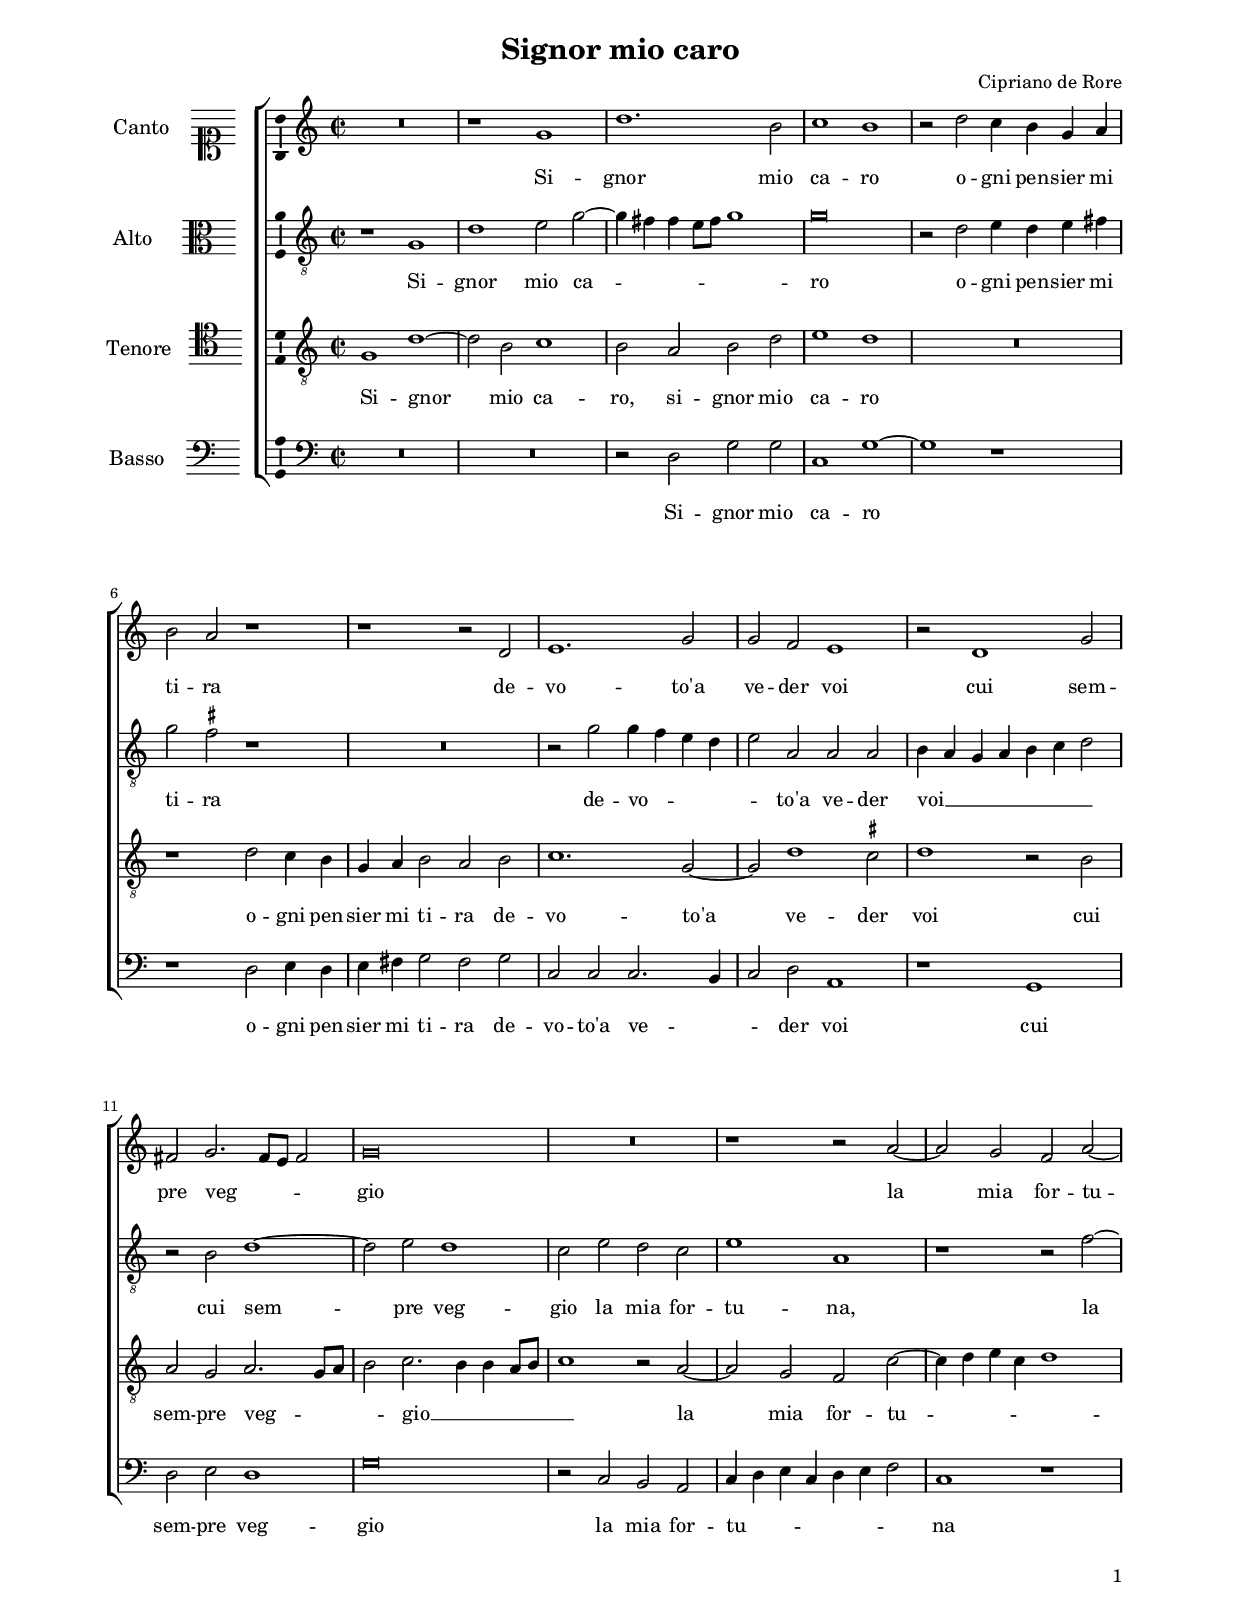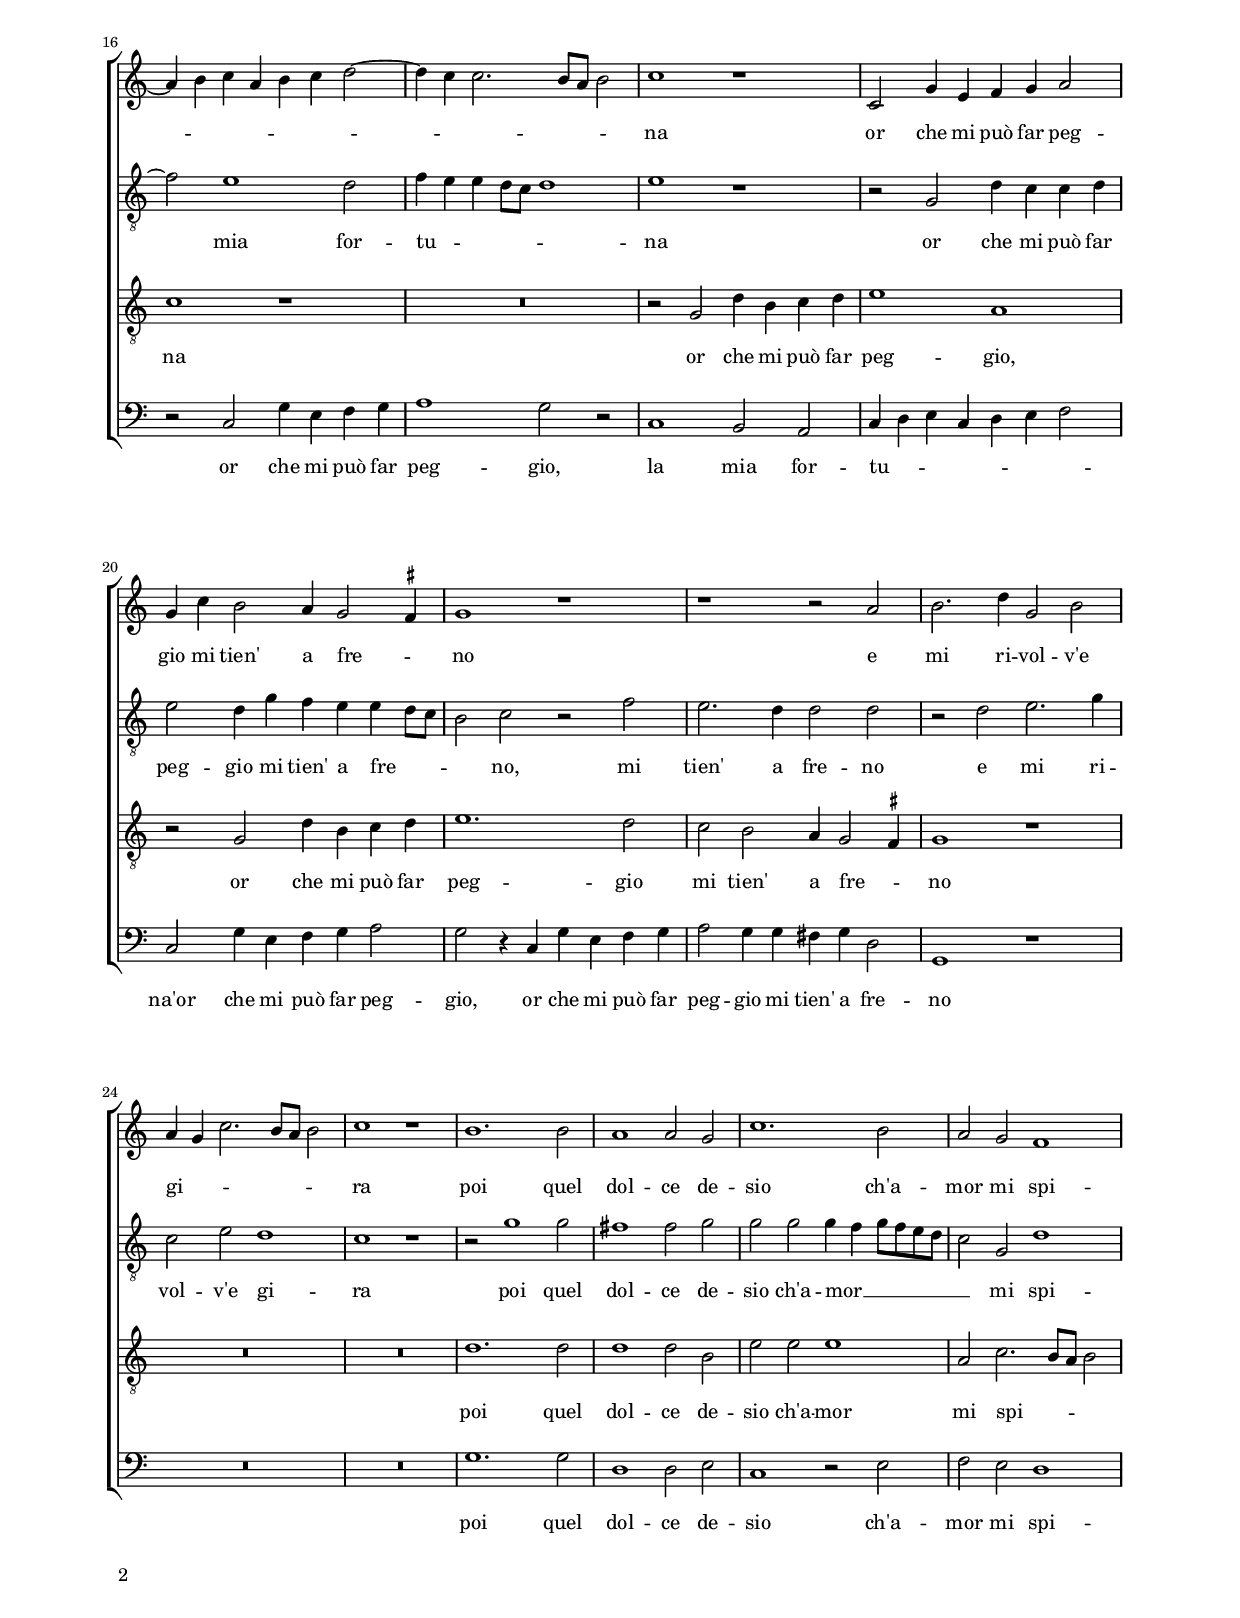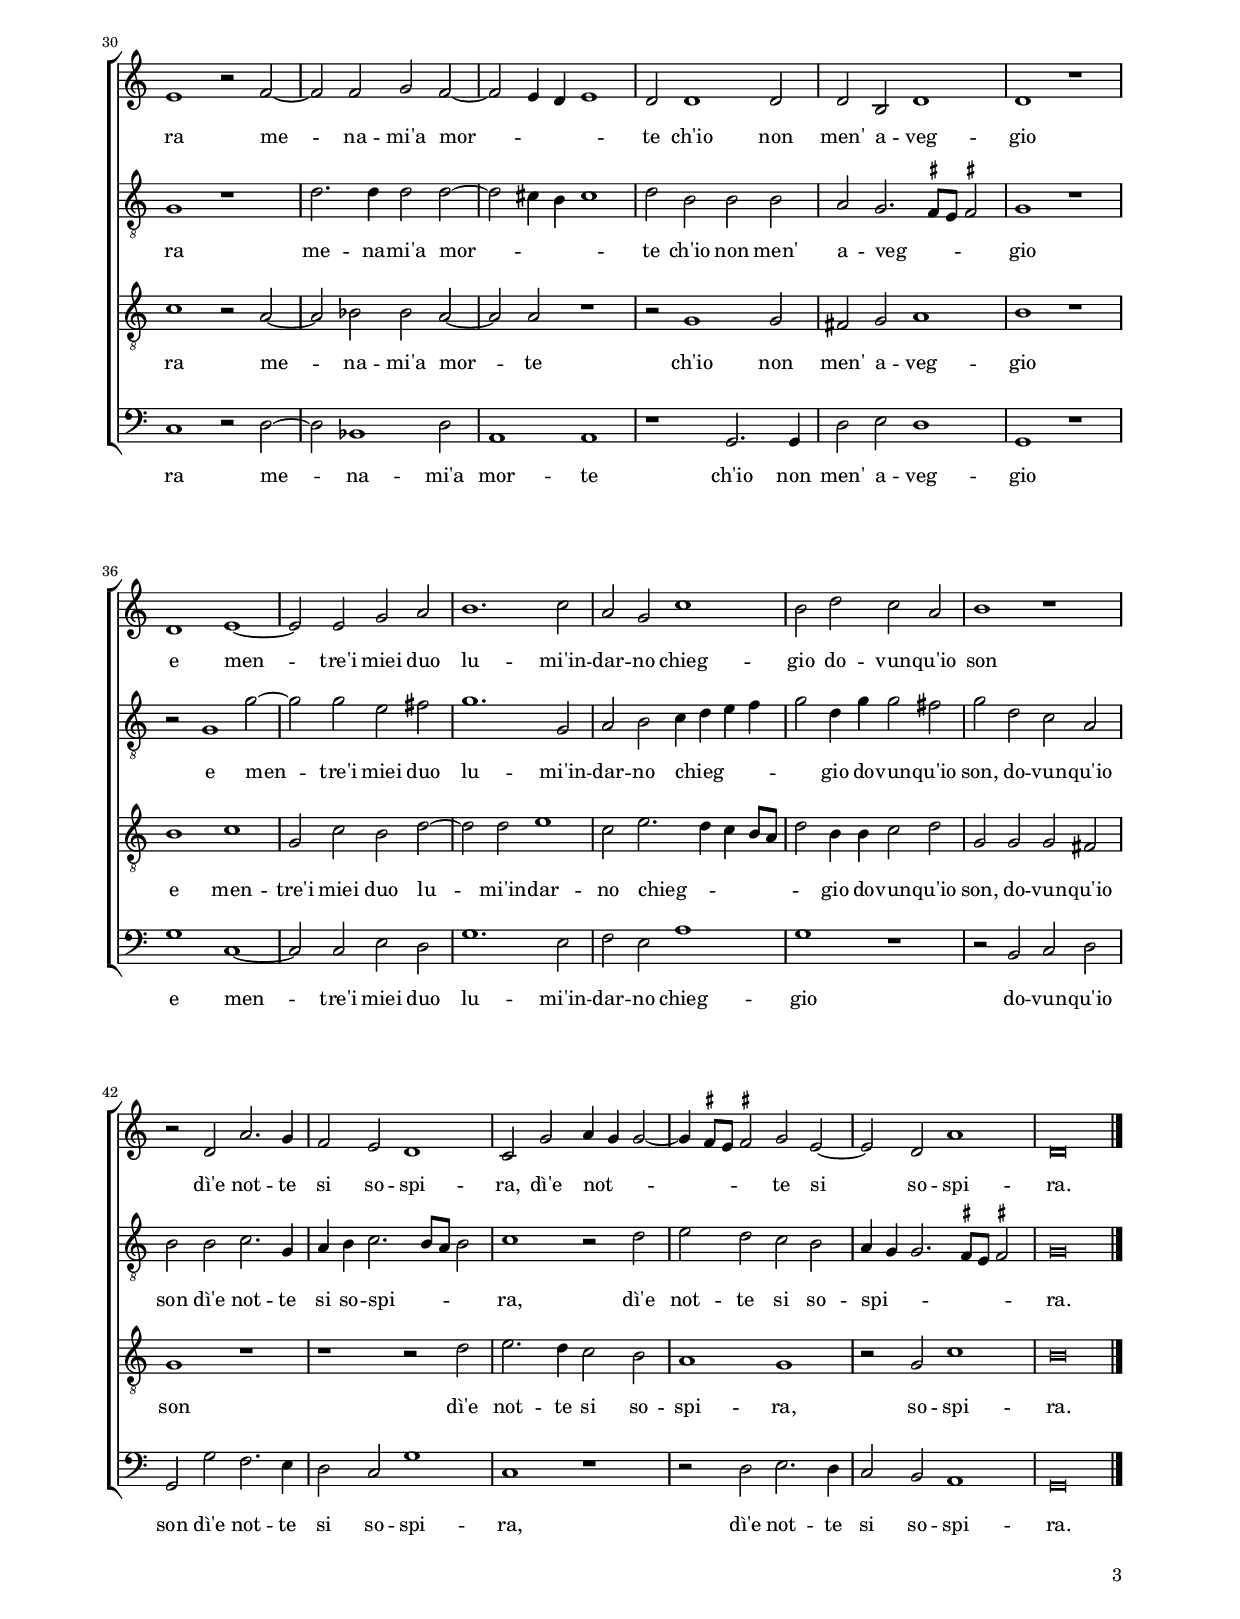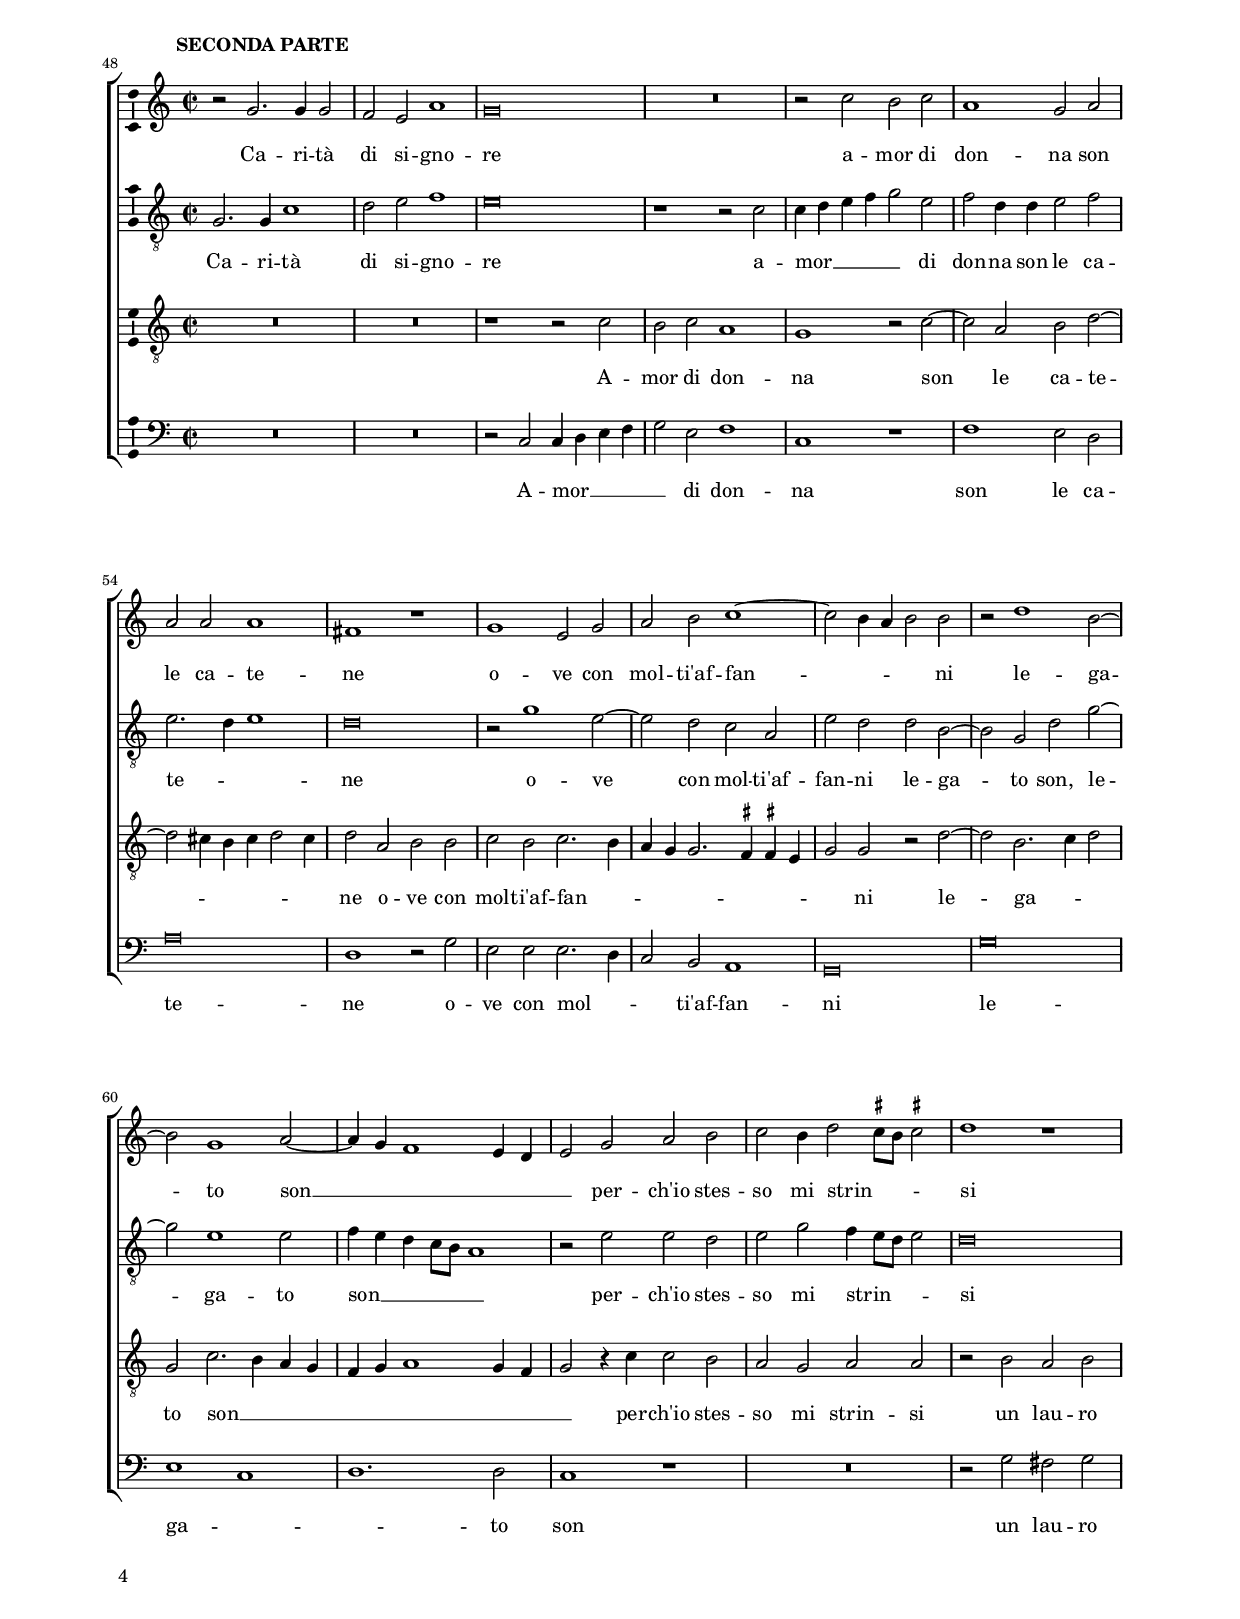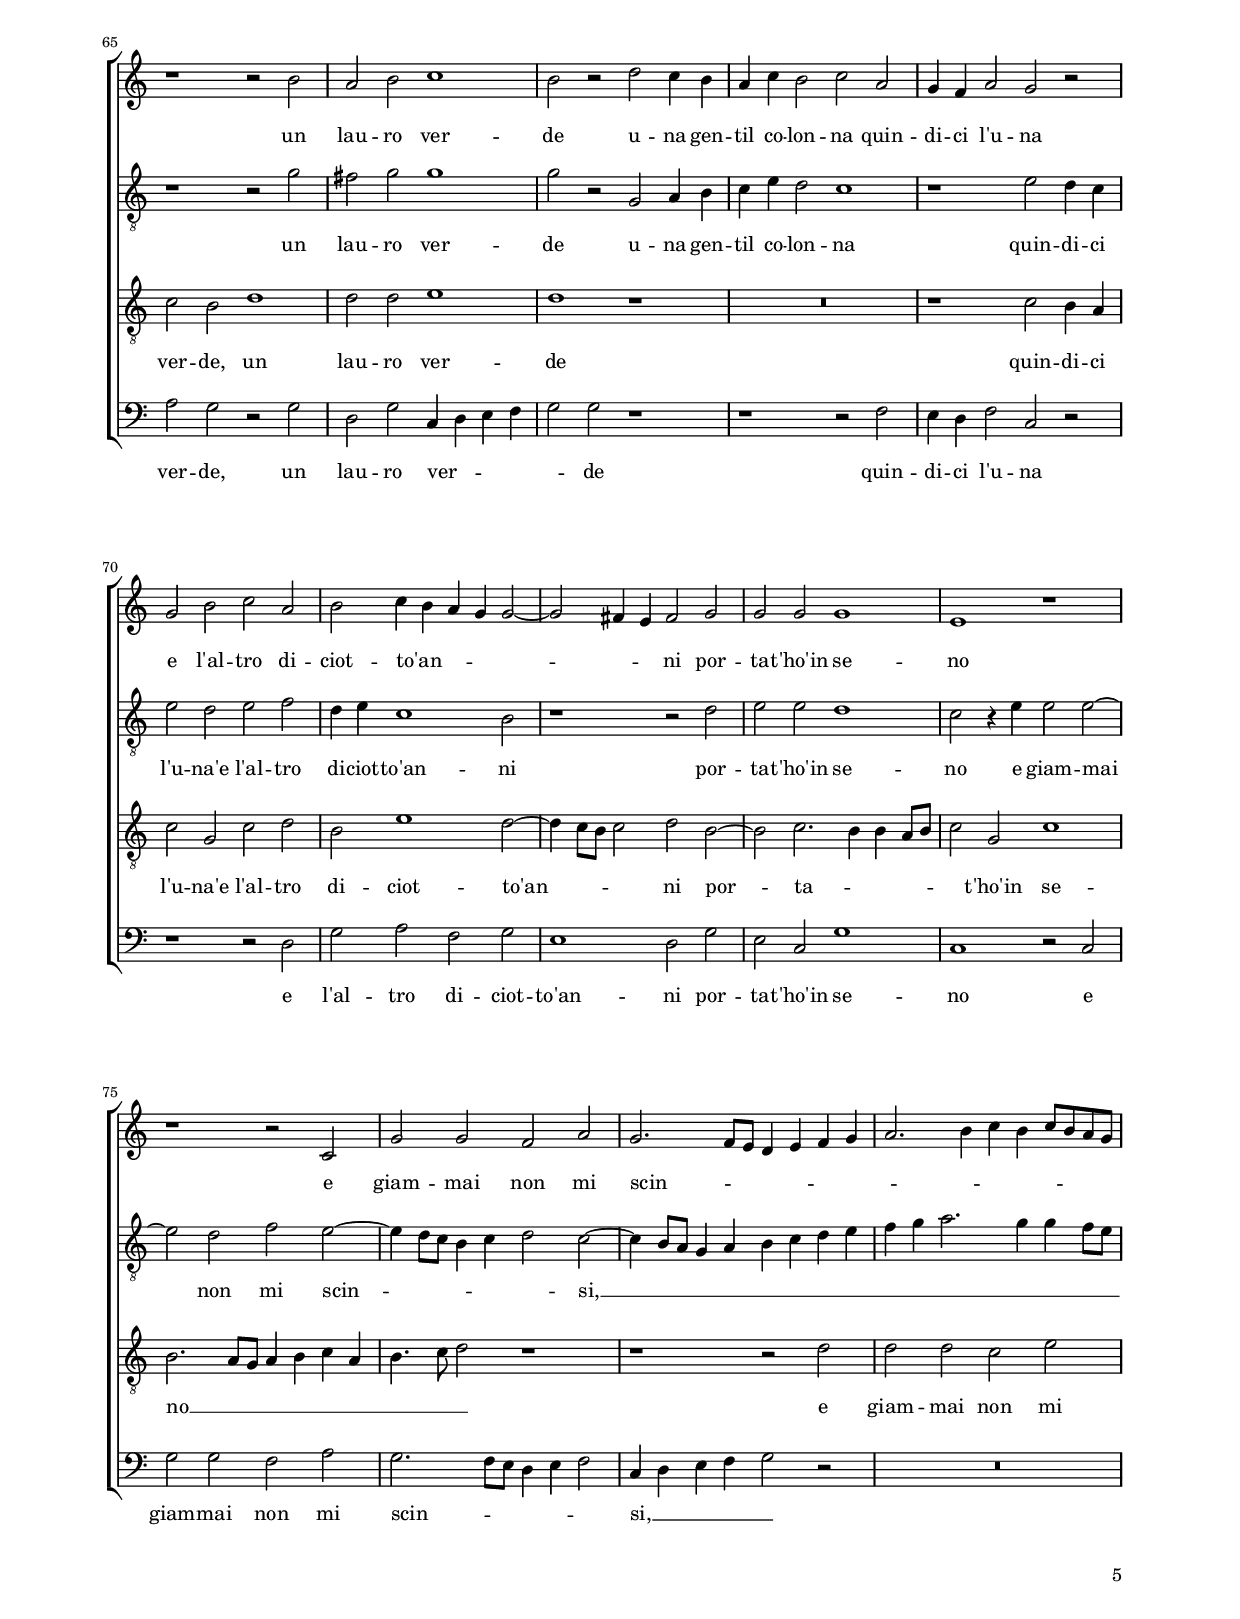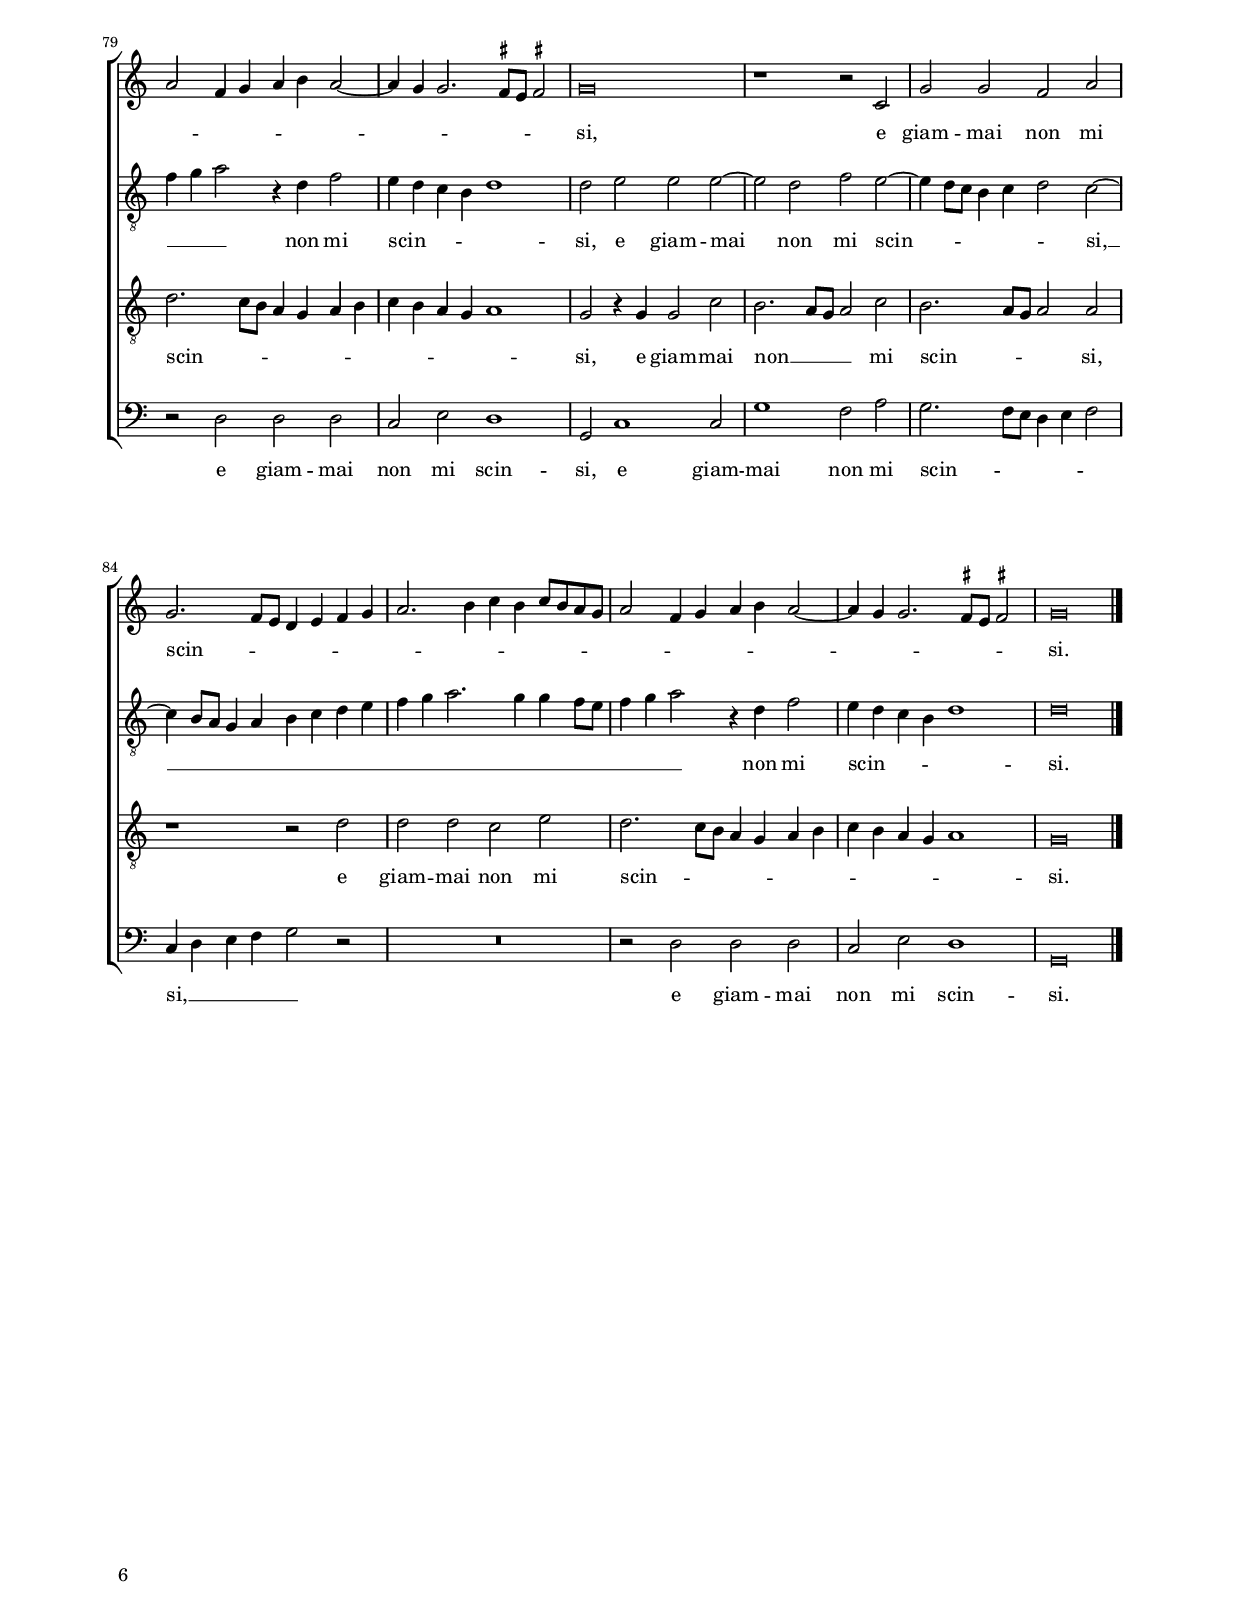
\header
{
  title="Signor mio caro"
  composer="Cipriano de Rore"
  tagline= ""
}

\version "2.24.2"
\include "deutsch.ly"
#(set-global-staff-size 16)
% #(set-default-paper-size "letter")
#(ly:set-option 'point-and-click #f)

	
	ficta = { \once \set suggestAccidentals = ##t }
	
	forget = #(define-music-function (music) (ly:music?) #{
		\accidentalStyle forget
		$music
		\accidentalStyle default
		#})

	m = \melisma
	me = \melismaEnd
	

\paper
	{
	top-margin = 2 \cm
	bottom-margin = 1.4 \cm
	left-margin = 2 \cm
	right-margin = 2 \cm
	ragged-bottom = ##f
	ragged-last-bottom = ##t
	print-page-number = ##f
	score-system-spacing = #'((basic-distance . 20) (minimum-distance . 14) (padding . 5) (strechability . 150))
	system-system-spacing = #'((basic-distance . 20) (minimum-distance . 14) (padding . 5) (strechability . 150))
	oddFooterMarkup=\markup   \fill-line { "" \fromproperty #'page:page-number-string }
	evenFooterMarkup=\markup  \fill-line { \fromproperty #'page:page-number-string "" }
	last-bottom-spacing = #'((basic-distance . 12) (minimum-distance . 7) (padding . 4))
%	page-count = 4
%	systems-per-page = 3
%	min-systems-per-page = 3
	}

global = {
	\key c \major
	\time 2/2 \set Score.measureLength = #(ly:make-moment 2/1)
	\skip 1*2*47 \bar "|." \pageBreak
	}
	

incipitcantus = \markup { \score {
	{
	\set Staff.instrumentName = \markup { \fontsize #1 "Canto" }
	\key c \major
	\clef soprano
	s4 \bar ""
	}
	\layout  {
	raggedright = ##t
	indent = 1.6 \cm
	line-width = 2.5\cm
	\context { \Staff \remove Time_signature_engraver }
	\override Staff.Clef.Y-extent = #'(0 . 0)
	}} \hspace #1 }
	  
	  
incipitaltus = \markup { \score {
	{
	\set Staff.instrumentName = \markup { \fontsize #1 "Alto" }
	\key c \major
	\clef alto
	s4 \bar ""
	}
	\layout  {
	raggedright = ##t
	indent = 1.6 \cm
	line-width = 2.5\cm
	\context { \Staff \remove Time_signature_engraver }
	\override Staff.Clef.Y-extent = #'(0 . 0)
	}} \hspace #1 }


incipittenor = \markup { \score {
	{
	\set Staff.instrumentName = \markup { \fontsize #1 "Tenore" }
	\key c \major
	\clef tenor
	s4 \bar ""
	}
	\layout  {
	raggedright = ##t
	indent = 1.6 \cm
	line-width = 2.5\cm
	\context { \Staff \remove Time_signature_engraver }
	\override Staff.Clef.Y-extent = #'(0 . 0)
	}} \hspace #1 }
	  
	  
incipitbassus = \markup { \score {
	{
	\set Staff.instrumentName = \markup { \fontsize #1 "Basso" }
	\key c \major
	\clef bass
	s4 \bar ""
	}
	\layout  {
	raggedright = ##t
	indent = 1.6 \cm
	line-width = 2.5\cm
	\context { \Staff \remove Time_signature_engraver }
	\override Staff.Clef.Y-extent = #'(0 . 0)
	}} \hspace #1 }


cantus =  \relative c''
	{
	R\breve
	r1 g
	d'1. h2
	c1 h
%5
	r2 d c4 h g a |
	h2 a r1
	r1 r2 d,
	e1. g2
	g2 f e1
%10
	r2 d1 g2 |
	fis2 g2. \m fis8 e fis2 \me
	g\breve
	R\breve
	r1 r2 a~
%15
	a2 g f a~ |
	a4 \m h c a h c d2~
	d4 c c2. h8 a h2 \me
	c1 r
	c,2 g'4 e f g a2
%20
	g4 c h2 a4 g2 \m \ficta fis4 \me |
	g1 r
	r1 r2 a
	h2. d4 g,2 h
	a4 \m g c2. h8 a h2 \me
%25
	c1 r |
	h1. h2
	a1 a2 g
	c1. h2
	a2 g f1
%30
	e1 r2 f~ |
	f2 f g f~
	f2 \m e4 d e1 \me
	d2 d1 d2
	d2 h d1
%35
	d1 r |
	d1 e~
	e2 e g a
	h1. c2
	a2 g c1
%40
	h2 d c a |
	h1 r
	r2 d, a'2. g4
	f2 e d1
	c2 g' a4 \m g g2~
%45
	g4 \ficta fis8 e \ficta fis!2 \me g e~ |
	e2 d a'1
	d,\breve |
	}
	

altus =  \relative c'
	{
	r1 g
	d'1 e2 g~
	g4 \m fis fis e8 fis g1 \me
	g\breve
%5
	r2 d e4 d e fis |
	g2 \ficta fis r1
	R\breve
	r2 g g4 \m f e d
	e2 \me a, a a
%10
	h4 \m a g a h c d2 \me |
	r2 h d1~
	d2 e d1
	c2 e d c
	e1 a,
%15
	r1 r2 f'~ |
	f2 e1 d2
	f4 \m e e d8 c d1 \me
	e1 r
	r2 g, d'4 c c d
%20
	e2 d4 g f e e \m d8 c |
	h2 \me c r f
	e2. d4 d2 d
	r2 d e2. g4
	c,2 e d1
%25
	c1 r |
	r2 g'1 g2
	fis1 fis2 g
	g2 g g4 \m f g8 f e d
	c2 \me g d'1
%30
	g,1 r |
	d'2. d4 d2 d~
	d2 \m cis4 h cis1 \me
	d2 h h h
	a2 g2. \m \ficta fis8 e \ficta fis!2 \me
%35
	g1 r |
	r2 g1 g'2~
	g2 g e fis
	g1. g,2
	a2 h c4 \m d e f
%40
	g2 \me d4 g g2 fis |
	g2 d c a
	h2 h c2. g4
	a4 h c2. \m h8 a h2 \me
	c1 r2 d
%45
	e2 d c h |
	a4 \m g g2. \ficta fis8 e \ficta fis!2 \me
	g\breve |
	}


tenor =  \relative c'
	{
	g1 d'~
	d2 h c1
	h2 a h d
	e1 d
%5
	R\breve |
	r1 d2 c4 h
	g4 a h2 a h
	c1. g2~
	g2 d'1 \ficta cis2
%10
	d1 r2 h |
	a2 g a2. \m g8 a
	h2 \me c2. \m h4 h a8 h
	c1 \me r2 a~
	a2 g f c'~
%15
	c4 \m d e c d1 \me |
	c1 r
	R\breve
	r2 g d'4 h c d
	e1 a,
%20
	r2 g d'4 h c d |
	e1. d2
	c2 h a4 g2 \m \ficta fis4 \me
	g1 r
	R\breve
%25
	R\breve |
	d'1. d2
	d1 d2 h
	e2 e e1
	a,2 c2. \m h8 a h2 \me
%30
	c1 r2 a~ |
	a2 b b a~
	a2 a r1
	r2 g1 g2
	fis2 g a1
%35
	h1 r |
	h1 c
	g2 c h d~
	d2 d e1
	c2 e2. \m d4 c h8 a
%40
	d2 \me h4 h c2 d |
	g,2 g g fis
	g1 r
	r1 r2 d'
	e2. d4 c2 h
%45
	a1 g |
	r2 g c1
	h\breve |
	}


bassus  =  \relative c
	{
	R\breve
	R\breve
	r2 d g g
	c,1 g'~
%5
	g1 r |
	r1 d2 e4 d
	e4 fis g2 fis g
	c,2 c c2. \m h4
	c2 \me d a1
%10
	r1 g |
	d'2 e d1
	g\breve
	r2 c, h a
	c4 \m d e c d e f2 \me
%15
	c1 r |
	r2 c g'4 e f g
	a1 g2 r
	c,1 h2 a
	c4 \m d e c d e f2 \me
%20
	c2 g'4 e f g a2 |
	g2 r4 c, g' e f g
	a2 g4 g fis g d2
	g,1 r
	R\breve
%25
	R\breve |
	g'1. g2
	d1 d2 e
	c1 r2 e
	f2 e d1
%30
	c1 r2 d~ |
	d2 b1 d2
	a1 a
	r1 g2. g4
	d'2 e d1
%35
	g,1 r |
	g'1 c,~
	c2 c e d
	g1. e2
	f2 e a1
%40
	g1 r |
	r2 h, c d
	g,2 g' f2. e4
	d2 c g'1
	c,1 r
%45
	r2 d e2. d4 |
	c2 h a1
	g\breve |
	}
	
lyricscantus = \lyricmode {
	Si -- gnor mio ca -- ro o -- gni pen -- sier mi ti -- ra
	de -- vo -- to'a ve -- der voi cui sem -- pre veg -- gio
	la mia for -- tu -- na or che mi può far peg -- gio
	mi tien' a fre -- no e mi ri -- vol -- v'e gi -- ra
	poi quel dol -- ce de -- sio ch'a -- mor mi spi -- ra
	me -- na -- mi'a mor -- te ch'io non men' a -- veg -- gio
	e men -- tre'i miei duo lu -- mi'in -- dar -- no chieg -- gio
	do -- vun -- qu'io son dì'e not -- te si so -- spi -- ra,
	dì'e not -- te si so -- spi -- ra.
	}
	
	
lyricsaltus = \lyricmode {
	Si -- gnor mio ca -- ro o -- gni pen -- sier mi ti -- ra
	de -- vo -- to'a ve -- der voi __ cui sem -- pre veg -- gio
	la mia for -- tu -- na,
	la mia for -- tu -- na or che mi può far peg -- gio
	mi tien' a fre -- no,
	mi tien' a fre -- no e mi ri -- vol -- v'e gi -- ra
	poi quel dol -- ce de -- sio ch'a -- mor __ mi spi -- ra
	me -- na -- mi'a mor -- te ch'io non men' a -- veg -- gio
	e men -- tre'i miei duo lu -- mi'in -- dar -- no chieg -- gio
	do -- vun -- qu'io son,
	do -- vun -- qu'io son dì'e not -- te si so -- spi -- ra,
	dì'e not -- te si so -- spi -- ra.
	}
	

lyricstenor = \lyricmode {
	Si -- gnor mio ca -- ro,
	si -- gnor mio ca -- ro o -- gni pen -- sier mi ti -- ra
	de -- vo -- to'a ve -- der voi cui sem -- pre veg -- gio __
	la mia for -- tu -- na or che mi può far peg -- gio,
	or che mi può far peg -- gio
	mi tien' a fre -- no
	poi quel dol -- ce de -- sio ch'a -- mor mi spi -- ra
	me -- na -- mi'a mor -- te ch'io non men' a -- veg -- gio
	e men -- tre'i miei duo lu -- mi'in -- dar -- no chieg -- gio
	do -- vun -- qu'io son,
	do -- vun -- qu'io son dì'e not -- te si so -- spi -- ra,
	so -- spi -- ra.
	}
	
	
lyricsbassus = \lyricmode {
	Si -- gnor mio ca -- ro o -- gni pen -- sier mi ti -- ra
	de -- vo -- to'a ve -- der voi cui sem -- pre veg -- gio
	la mia for -- tu -- na or che mi può far peg -- gio,
	la mia for -- tu -- na'or che mi può far peg -- gio,
	or che mi può far peg -- gio
	mi tien' a fre -- no
	poi quel dol -- ce de -- sio ch'a -- mor mi spi -- ra
	me -- na -- mi'a mor -- te ch'io non men' a -- veg -- gio
	e men -- tre'i miei duo lu -- mi'in -- dar -- no chieg -- gio
	do -- vun -- qu'io son dì'e not -- te si so -- spi -- ra,
	dì'e not -- te si so -- spi -- ra.
	}
	

\score
{  
	\transpose c c {
	\new ChoirStaff \with { \override StaffGrouper.staff-staff-spacing.basic-distance = #13 }
	<<
	
	\new Staff << \global
	\new Voice="v1" {
		\set Staff.instrumentName=\incipitcantus
		\set Staff.midiInstrument = "reed organ"
		\clef violin
		\cantus }
	\new Lyrics \lyricsto "v1" {\lyricscantus }
	>>

	
	\new Staff << \global
	\new Voice="v2" {
		\set Staff.instrumentName=\incipitaltus
		\set Staff.midiInstrument = "reed organ"
		\clef "G_8" 
		\altus}
	\new Lyrics \lyricsto "v2" {\lyricsaltus }
	>>

	
	\new Staff << \global
	\new Voice="v3" {
		\set Staff.instrumentName=\incipittenor
		\set Staff.midiInstrument = "reed organ"
		\clef "G_8"
		\tenor }
	\new Lyrics \lyricsto "v3" {\lyricstenor }
	>>

	
	\new Staff << \global
	\new Voice="v4" {
		\set Staff.instrumentName=\incipitbassus
		\set Staff.midiInstrument = "reed organ"
		\clef bass 
		\bassus }
	\new Lyrics \lyricsto "v4" {\lyricsbassus}
	>>
	
	>>
	} % transpose
		
	\layout
	{
	indent = 2.5 \cm
	\context { \Lyrics \override VerticalAxisGroup.nonstaff-relatedstaff-spacing.padding = #2.3 }
	\context { \Staff \consists Ambitus_engraver }
	\context { \Score \override BarNumber.padding = #2 }
	\context { \Voice \override NoteHead.style = #'baroque }
	}

\midi
	{
	\tempo 2 = 85
	}
	
}

%%%%%%%%%%%%%%%%%%%%  PARS SECUNDA


global = {
	\key c \major
	\time 2/2 \set Score.measureLength = #(ly:make-moment 2/1)
	\set Score.barNumberVisibility = #all-bar-numbers-visible \bar ""
	\set Score.currentBarNumber = #48
	\skip 1*2*41 \bar "|."
	}

	
cantus =  \relative c''
	{
	r2 g2. g4 g2
	f2 e a1
	g\breve
	R\breve
%5
	r2 c h c |
	a1 g2 a
	a2 a a1
	fis1 r
	g1 e2 g
%10
	a2 h c1~ |
	c2 \m h4 a h2 \me h
	r2 d1 h2~
	h2 g1 a2~
	a4 \m g f1 e4 d
%15
	e2 \me g a h |
	c2 h4 d2 \m \ficta cis8 h \ficta cis!2 \me
	d1 r
	r1 r2 h
	a2 h c1
%20
	h2 r d c4 h |
	a4 c h2 c a
	g4 f a2 g r
	g2 h c a
	h2 c4 \m h a g g2~
%25
	g2 fis4 e \me fis2 g |
	g2 g g1
	e1 r
	r1 r2 c
	g'2 g f a
%30
	g2. \m f8 e d4 e f g |
	a2. h4 c h c8 h a g
	a2 f4 g a h a2~
	a4 g g2. \ficta fis8 e \ficta fis!2 \me
	g\breve
%35
	r1 r2 c, |
	g'2 g f a
	g2. \m f8 e d4 e f g
	a2. h4 c h c8 h a g
	a2 f4 g a h a2~
%40
	a4 g g2. \ficta fis8 e \ficta fis!2 \me |
	g\breve |
	}


altus =  \relative c'
	{
	g2. g4 c1
	d2 e f1
	e\breve
	r1 r2 c
%5
	c4 \m d e f g2 \me e |
	f2 d4 d e2 f
	e2. \m d4 e1 \me
	d\breve
	r2 g1 e2~
%10
	e2 d c a |
	e'2 d d h~
	h2 g d' g~
	g2 e1 e2
	f4 \m e d c8 h a1 \me
%15
	r2 e' e d |
	e2 g f4 \m e8 d e2 \me
	d\breve
	r1 r2 g
	fis2 g g1
%20
	g2 r g, a4 h |
	c4 e d2 c1
	r1 e2 d4 c
	e2 d e f
	d4 e c1 h2
%25
	r1 r2 d |
	e2 e d1
	c2 r4 e e2 e~
	e2 d f e~
	e4 \m d8 c h4 c d2 \me c~
%30
	c4 \m h8 a g4 a h c d e |
	f4 g a2. g4 g f8 e
	f4 g a2 \me r4 d, f2
	e4 \m d c h d1 \me
	d2 e e e~
%35
	e2 d f e~ |
	e4 \m d8 c h4 c d2 \me c~
	c4 \m h8 a g4 a h c d e
	f4 g a2. g4 g f8 e
	f4 g a2 \me r4 d, f2
%40
	e4 \m d c h d1 \me |
	d\breve |
	}


tenor =  \relative c'
	{
	R\breve
	R\breve
	r1 r2 c
	h2 c a1
%5
	g1 r2 c~ |
	c2 a h d~
	d2 \m cis4 h cis d2 cis4 \me
	d2 a h h
	c2 h c2. \m h4
%10
	a4 g g2. \ficta fis4 \ficta fis! e |
	g2 \me g r d'~
	d2 h2. \m c4 d2 \me
	g,2 c2. \m h4 a g
	f4 g a1 g4 f
%15
	g2 \me r4 c c2 h  |
	a2 g a a
	r2 h a h
	c2 h d1
	d2 d e1
%20
	d1 r |
	R\breve
	r1 c2 h4 a
	c2 g c d
	h2 e1 d2~
%25
	d4 \m c8 h c2 \me d h~ |
	h2 c2. \m h4 h a8 h
	c2 \me g c1
	h2. \m a8 g a4 h c a
	h4. c8 d2 \me r1
%30
	r1 r2 d |
	d2 d c e
	d2. \m c8 h a4 g a h
	c4 h a g a1 \me
	g2 r4 g g2 c
%35
	h2. \m a8 g a2 \me c |
	h2. \m a8 g a2 \me a
	r1 r2 d
	d2 d c e
	d2. \m c8 h a4 g a h
%40
	c4 h a g a1 \me |
	g\breve |
	}


bassus  =  \relative c
	{
	R\breve
	R\breve
	r2 c c4 \m d e f
	g2 \me e f1
%5
	c1 r |
	f1 e2 d
	a'\breve
	d,1 r2 g
	e2 e e2. \m d4
%10
	c2 \me h a1 |
	g\breve
	g'\breve
	e1 \m c
	d1. \me d2
%15
	c1 r |
	R\breve
	r2 g' fis g
	a2 g r g
	d2 g c,4 \m d e f
%20
	g2 \me g r1 |
	r1 r2 f
	e4 d f2 c r
	r1 r2 d
	g2 a f g
%25
	e1 d2 g |
	e2 c g'1
	c,1 r2 c
	g'2 g f a
	g2. \m f8 e d4 e f2 \me
%30
	c4 \m d e f g2 \me r |
	R\breve
	r2 d d d
	c2 e d1
	g,2 c1 c2
%35
	g'1 f2 a |
	g2. \m f8 e d4 e f2 \me
	c4 \m d e f g2 \me r
	R\breve
	r2 d d d
%40
	c2 e d1 |
	g,\breve |
	}
	
lyricscantus = \lyricmode {
	Ca -- ri -- tà di si -- gno -- re a -- mor di don -- na
	son le ca -- te -- ne o -- ve con mol -- ti'af -- fan -- ni
	le -- ga -- to son __ per -- ch'io stes -- so mi strin -- si
	un lau -- ro ver -- de u -- na gen -- til co -- lon -- na
	quin -- di -- ci l'u -- na e l'al -- tro di -- ciot -- to'an -- ni
	por -- ta -- t'ho'in se -- no e giam -- mai non mi scin -- si,
	e giam -- mai non mi scin -- si.
	}
	
	
lyricsaltus = \lyricmode {
	Ca -- ri -- tà di si -- gno -- re a -- mor __ di don -- na
	son le ca -- te -- ne o -- ve con mol -- ti'af -- fan -- ni
	le -- ga -- to son,
	le -- ga -- to son __ per -- ch'io stes -- so mi strin -- si
	un lau -- ro ver -- de u -- na gen -- til co -- lon -- na
	quin -- di -- ci l'u -- na'e l'al -- tro di -- ciot -- to'an -- ni
	por -- ta -- t'ho'in se -- no e giam -- mai non mi scin -- si, __
	non mi scin -- si,
	e giam -- mai non mi scin -- si, __
	non mi scin -- si.
	}
	

lyricstenor = \lyricmode {
	A -- mor di don -- na
	son le ca -- te -- ne o -- ve con mol -- ti'af -- fan -- ni
	le -- ga -- to son __ per -- ch'io stes -- so mi strin -- si
	un lau -- ro ver -- de,
	un lau -- ro ver -- de
	quin -- di -- ci l'u -- na'e l'al -- tro di -- ciot -- to'an -- ni
	por -- ta -- t'ho'in se -- no __ e giam -- mai non mi scin -- si,
	e giam -- mai non __ mi scin -- si,
	e giam -- mai non mi scin -- si.
	}
	
	
lyricsbassus = \lyricmode {
	A -- mor __ di don -- na
	son le ca -- te -- ne o -- ve con mol -- ti'af -- fan -- ni
	le -- ga -- to son
	un lau -- ro ver -- de,
	un lau -- ro ver -- de
	quin -- di -- ci l'u -- na e l'al -- tro di -- ciot -- to'an -- ni
	por -- ta -- t'ho'in se -- no e giam -- mai non mi scin -- si, __
	e giam -- mai non mi scin -- si,
	e giam -- mai non mi scin -- si, __
	e giam -- mai non mi scin -- si.
	}
	

\score
{  
	\transpose c c {
	\new ChoirStaff \with { \override StaffGrouper.staff-staff-spacing.basic-distance = #13 }
	<<

	\new Staff <<\global
	\new Voice="v1" {
	  %\set Staff.instrumentName="Cantus"
		\set Staff.midiInstrument = "reed organ"
		\clef violin
		\cantus }
	\new Lyrics \lyricsto "v1" {\lyricscantus }
	>>


	\new Staff << \global
	\new Voice="v2" {
	  %\set Staff.instrumentName="Altus"
		\set Staff.midiInstrument = "reed organ"
		\clef "G_8" 
		\altus}
	\new Lyrics \lyricsto "v2" {\lyricsaltus }
	>>


	\new Staff <<\global
	\new Voice="v3" {
	  %\set Staff.instrumentName="Tenor"
		\set Staff.midiInstrument = "reed organ"
		\clef "G_8"
		\tenor }
	\new Lyrics \lyricsto "v3" {\lyricstenor }
	>>


	\new Staff <<\global
	\new Voice="v4" {
	  %\set Staff.instrumentName="Bassus"
		\set Staff.midiInstrument = "reed organ"
		\clef bass 
		\bassus }
	\new Lyrics \lyricsto "v4" {\lyricsbassus}
	>>

	>>
	} % transpose

	\layout
	{
	indent = 0 \cm
	\context { \Lyrics \override VerticalAxisGroup.nonstaff-relatedstaff-spacing.padding = #2.3 }
	\context { \Staff \consists Ambitus_engraver }
	\context { \Score \override BarNumber.padding = #2 }
	\context { \Voice \override NoteHead.style = #'baroque }
	}

	\header { piece = \markup { \raise #2 \hspace #7 \bold "SECONDA PARTE"} }

\midi
	{
	\tempo 2 = 90
	}
	
}

% EOF
